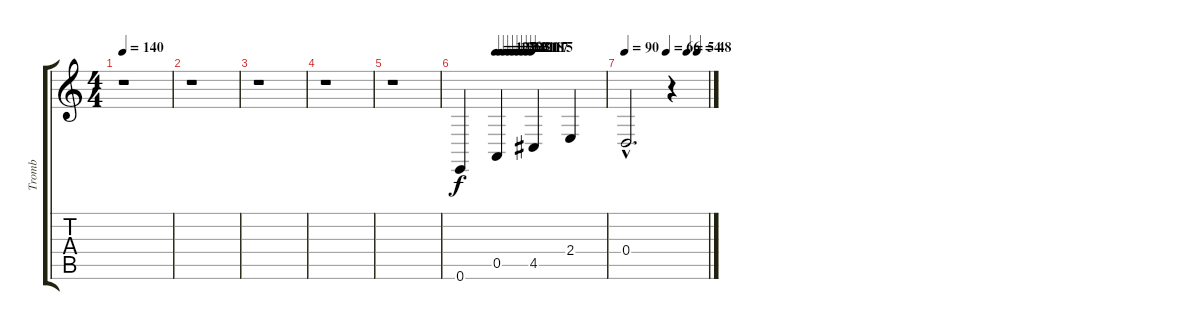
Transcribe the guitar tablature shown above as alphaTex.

\track ("Tromb" "Tromb") {instrument trombone}
\staff {score tabs}
\tuning (E4 B3 G3 D3 A2 E2) {hide}
\ts (4 4)
\tempo 140
\clef g2
\ks c
r.1{dy fff} |
r.1 |
r.1 |
r.1 |
r.1 |
\tempo (127 0.25)
\tempo (126 0.28125)
\tempo (124 0.3125)
\tempo (123 0.34375)
\tempo (121 0.375)
\tempo (120 0.40625)
\tempo (118 0.4375)
\tempo (117 0.46875)
\tempo (115 0.5)
0.6.4{dy f} 0.5.4 4.5.4 2.4.4 |
\tempo 90
\tempo (66 0.5)
\tempo (54 0.75)
\tempo (48 0.875)
0.4{hac}.2{d} r.4
